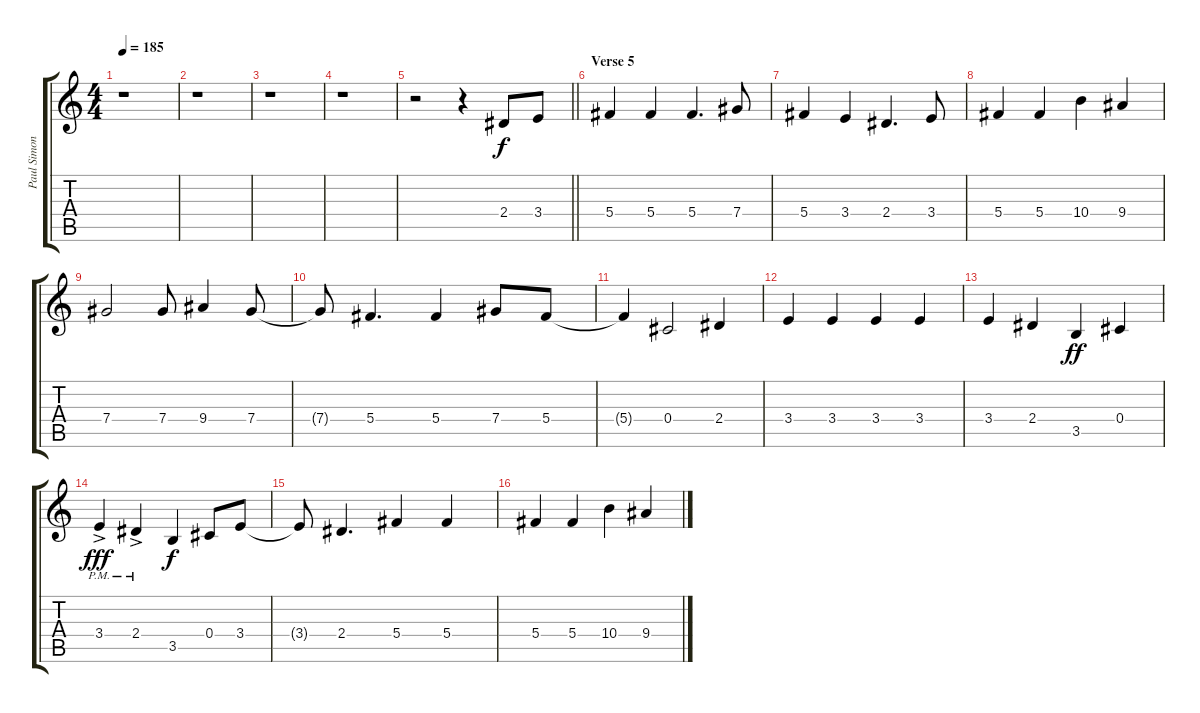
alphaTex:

\track ("Paul Simon" "Paul Simon") {instrument acousticguitarnylon}
\staff {score tabs}
\tuning (Eb4 Bb3 Gb3 Db3 Ab2 Eb2) {hide}
\ts (4 4)
\tempo 185
\clef g2
\ks c
r.1{dy f} |
r.1 |
r.1 |
r.1 |
\barLineRight lightlight
r.2 r.4 2.4.8 3.4.8 |
\section ("" "Verse 5")
5.4.4 5.4.4 5.4.4{d} 7.4.8 |
5.4.4 3.4.4 2.4.4{d} 3.4.8 |
5.4.4 5.4.4 10.4.4 9.4.4 |
7.4.2 7.4.8 9.4.4 7.4.8 |
7.4{t}.8 5.4.4{d} 5.4.4 7.4.8 5.4.8 |
5.4{t}.4 0.4.2 2.4.4 |
3.4.4 3.4.4 3.4.4 3.4.4 |
3.4.4 2.4.4 3.5.4{dy ff} 0.4.4 |
3.4{ac pm}.4{dy fff} 2.4{ac pm}.4 3.5.4{dy f} 0.4.8 3.4.8 |
3.4{t}.8 2.4.4{d} 5.4.4 5.4.4 |
5.4.4 5.4.4 10.4.4 9.4.4
